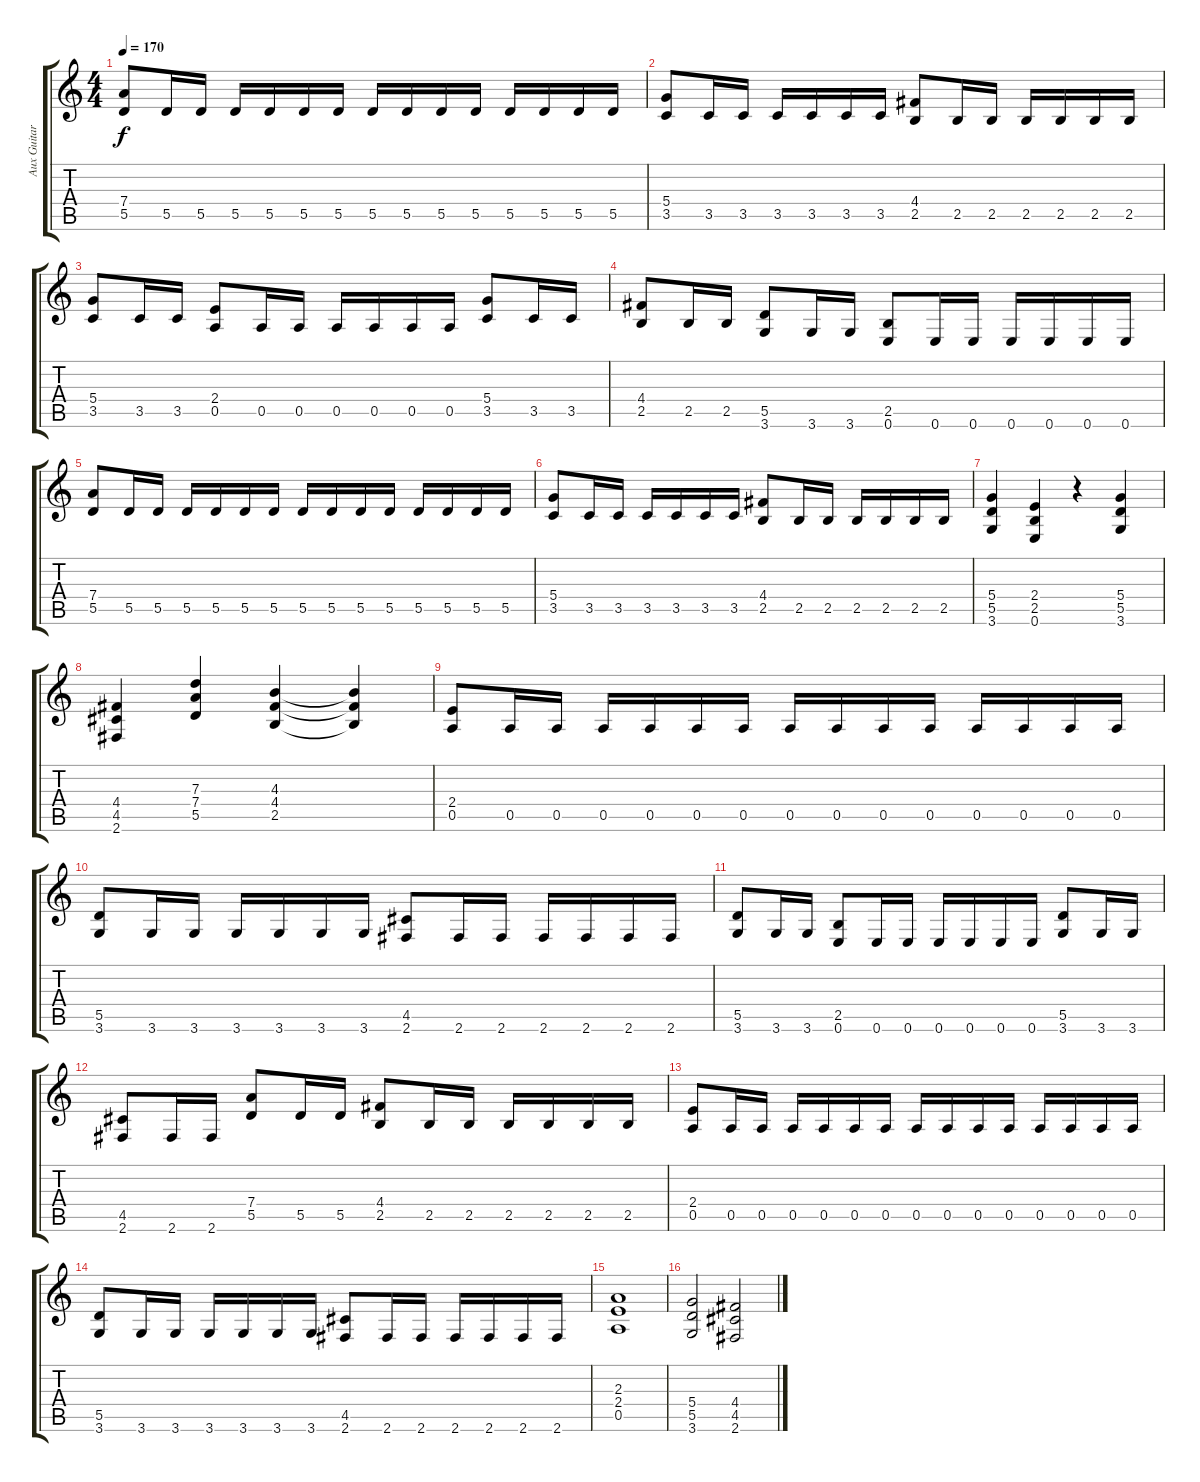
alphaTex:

\track ("Aux Guitar" "Aux Guitar") {instrument distortionguitar}
\staff {score tabs}
\tuning (E4 B3 G3 D3 A2 E2) {hide}
\ts (4 4)
\tempo 170
\clef g2
\ks c
(7.4 5.5).8{dy f} 5.5.16 5.5.16 5.5.16 5.5.16 5.5.16 5.5.16 5.5.16 5.5.16 5.5.16 5.5.16 5.5.16 5.5.16 5.5.16 5.5.16 |
(5.4 3.5).8 3.5.16 3.5.16 3.5.16 3.5.16 3.5.16 3.5.16 (4.4 2.5).8 2.5.16 2.5.16 2.5.16 2.5.16 2.5.16 2.5.16 |
(5.4 3.5).8 3.5.16 3.5.16 (2.4 0.5).8 0.5.16 0.5.16 0.5.16 0.5.16 0.5.16 0.5.16 (5.4 3.5).8 3.5.16 3.5.16 |
(4.4 2.5).8 2.5.16 2.5.16 (5.5 3.6).8 3.6.16 3.6.16 (2.5 0.6).8 0.6.16 0.6.16 0.6.16 0.6.16 0.6.16 0.6.16 |
(7.4 5.5).8 5.5.16 5.5.16 5.5.16 5.5.16 5.5.16 5.5.16 5.5.16 5.5.16 5.5.16 5.5.16 5.5.16 5.5.16 5.5.16 5.5.16 |
(5.4 3.5).8 3.5.16 3.5.16 3.5.16 3.5.16 3.5.16 3.5.16 (4.4 2.5).8 2.5.16 2.5.16 2.5.16 2.5.16 2.5.16 2.5.16 |
(5.4 5.5 3.6).4{volume 10 balance 12} (2.4 2.5 0.6).4 r.4 (5.4 5.5 3.6).4 |
(4.4 4.5 2.6).4 (7.3 7.4 5.5).4 (4.3 4.4 2.5).4 (4.3{t} 4.4{t} 2.5{t}).4 |
(2.4 0.5).8{volume 13 balance 12} 0.5.16 0.5.16 0.5.16 0.5.16 0.5.16 0.5.16 0.5.16 0.5.16 0.5.16 0.5.16 0.5.16 0.5.16 0.5.16 0.5.16 |
(5.5 3.6).8 3.6.16 3.6.16 3.6.16 3.6.16 3.6.16 3.6.16 (4.5 2.6).8 2.6.16 2.6.16 2.6.16 2.6.16 2.6.16 2.6.16 |
(5.5 3.6).8{balance 12} 3.6.16 3.6.16 (2.5 0.6).8 0.6.16 0.6.16 0.6.16 0.6.16 0.6.16 0.6.16 (5.5 3.6).8 3.6.16 3.6.16 |
(4.5 2.6).8 2.6.16 2.6.16 (7.4 5.5).8 5.5.16 5.5.16 (4.4 2.5).8 2.5.16 2.5.16 2.5.16 2.5.16 2.5.16 2.5.16 |
(2.4 0.5).8 0.5.16 0.5.16 0.5.16 0.5.16 0.5.16 0.5.16 0.5.16 0.5.16 0.5.16 0.5.16 0.5.16 0.5.16 0.5.16 0.5.16 |
(5.5 3.6).8 3.6.16 3.6.16 3.6.16 3.6.16 3.6.16 3.6.16 (4.5 2.6).8 2.6.16 2.6.16 2.6.16 2.6.16 2.6.16 2.6.16 |
(2.3 2.4 0.5).1{volume 10 balance 12} |
(5.4 5.5 3.6).2 (4.4 4.5 2.6).2
